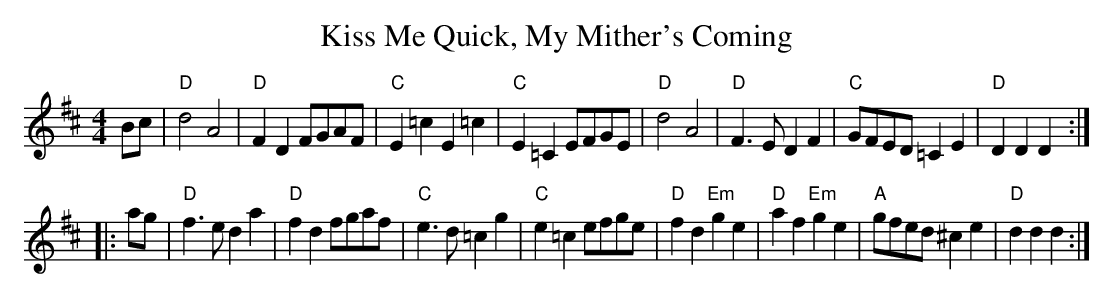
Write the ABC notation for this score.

X:1
T: Kiss Me Quick, My Mither's Coming
M: 4/4
K: D
L: 1/8
Bc |\
"D"d4 A4 | "D"F2 D2 FGAF | "C"E2 =c2 E2 =c2 | "C"E2 =C2 EFGE |\
"D"d4 A4 | "D"F3 E D2 F2 | "C"GFED =C2 E2 | "D"D2 D2 D2 :|
|: ag |\
"D"f3 e d2 a2 | "D"f2 d2 fgaf | "C"e3 d =c2 g2 | "C"e2 =c2 efge |\
"D"f2 d2 "Em"g2 e2 | "D"a2 f2 "Em"g2 e2 | "A"gfed ^c2 e2 | "D"d2 d2 d2 :|
